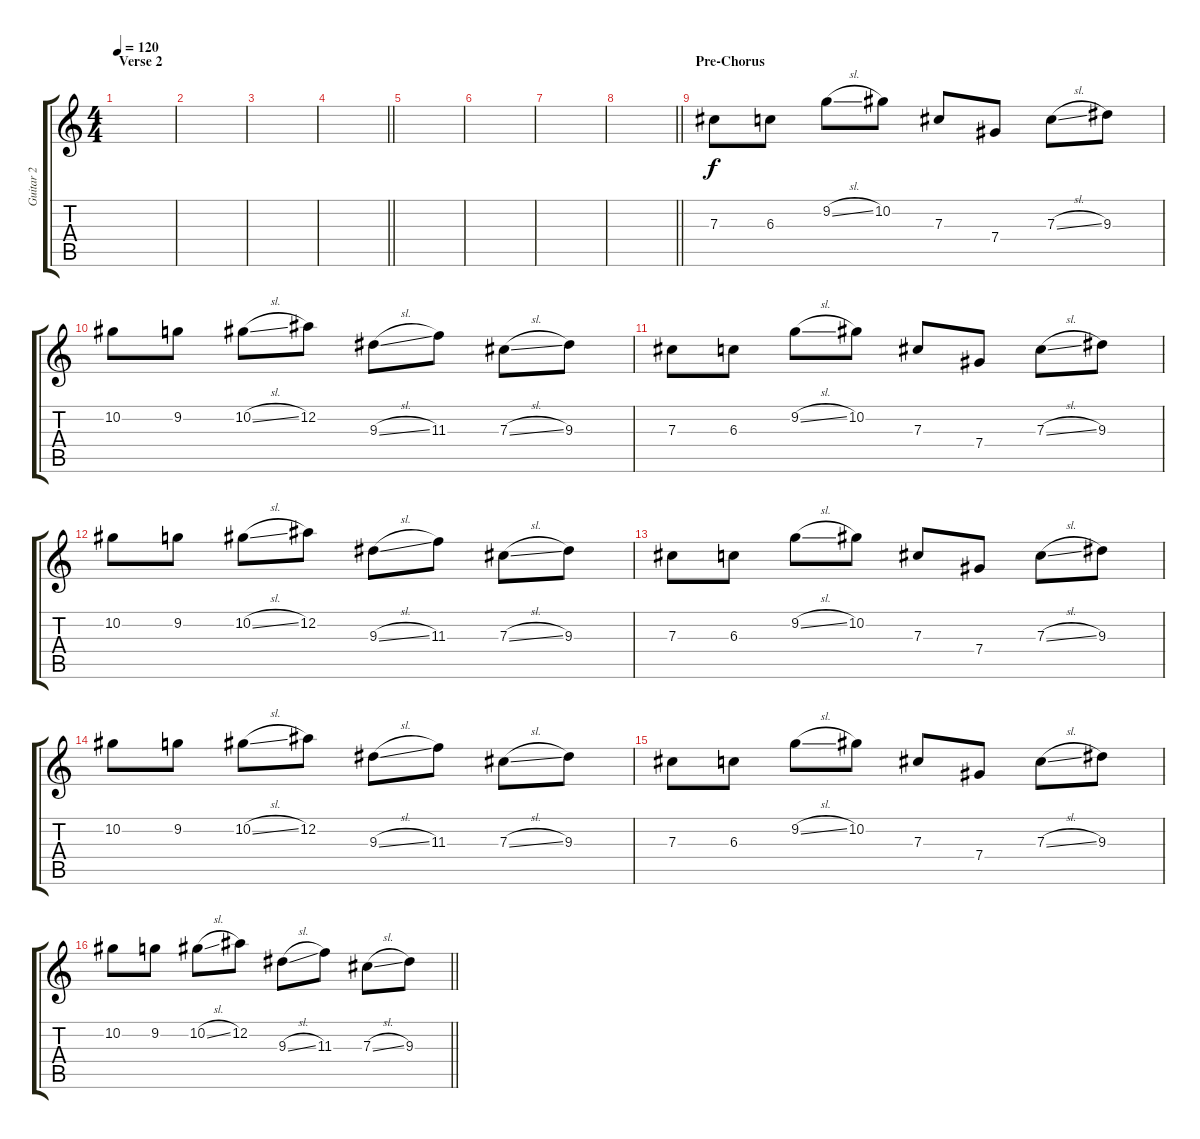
\track ("Guitar 2" "Guitar 2") {instrument electricguitarclean}
\staff {score tabs}
\tuning (Eb4 Bb3 Gb3 Db3 Ab2 Eb2) {hide}
\ts (4 4)
\section ("" "Verse 2")
\tempo 120
\clef g2
\ks c
|
|
|
\barLineRight lightlight
|
|
|
|
\barLineRight lightlight
|
\section ("" "Pre-Chorus")
7.3.8 6.3.8 9.2{sl}.8 10.2.8 7.3.8 7.4.8 7.3{sl}.8 9.3.8 |
10.2.8 9.2.8 10.2{sl}.8 12.2.8 9.3{sl}.8 11.3.8 7.3{sl}.8 9.3.8 |
7.3.8 6.3.8 9.2{sl}.8 10.2.8 7.3.8 7.4.8 7.3{sl}.8 9.3.8 |
10.2.8 9.2.8 10.2{sl}.8 12.2.8 9.3{sl}.8 11.3.8 7.3{sl}.8 9.3.8 |
7.3.8 6.3.8 9.2{sl}.8 10.2.8 7.3.8 7.4.8 7.3{sl}.8 9.3.8 |
10.2.8 9.2.8 10.2{sl}.8 12.2.8 9.3{sl}.8 11.3.8 7.3{sl}.8 9.3.8 |
7.3.8 6.3.8 9.2{sl}.8 10.2.8 7.3.8 7.4.8 7.3{sl}.8 9.3.8 |
\barLineRight lightlight
10.2.8 9.2.8 10.2{sl}.8 12.2.8 9.3{sl}.8 11.3.8 7.3{sl}.8 9.3.8
